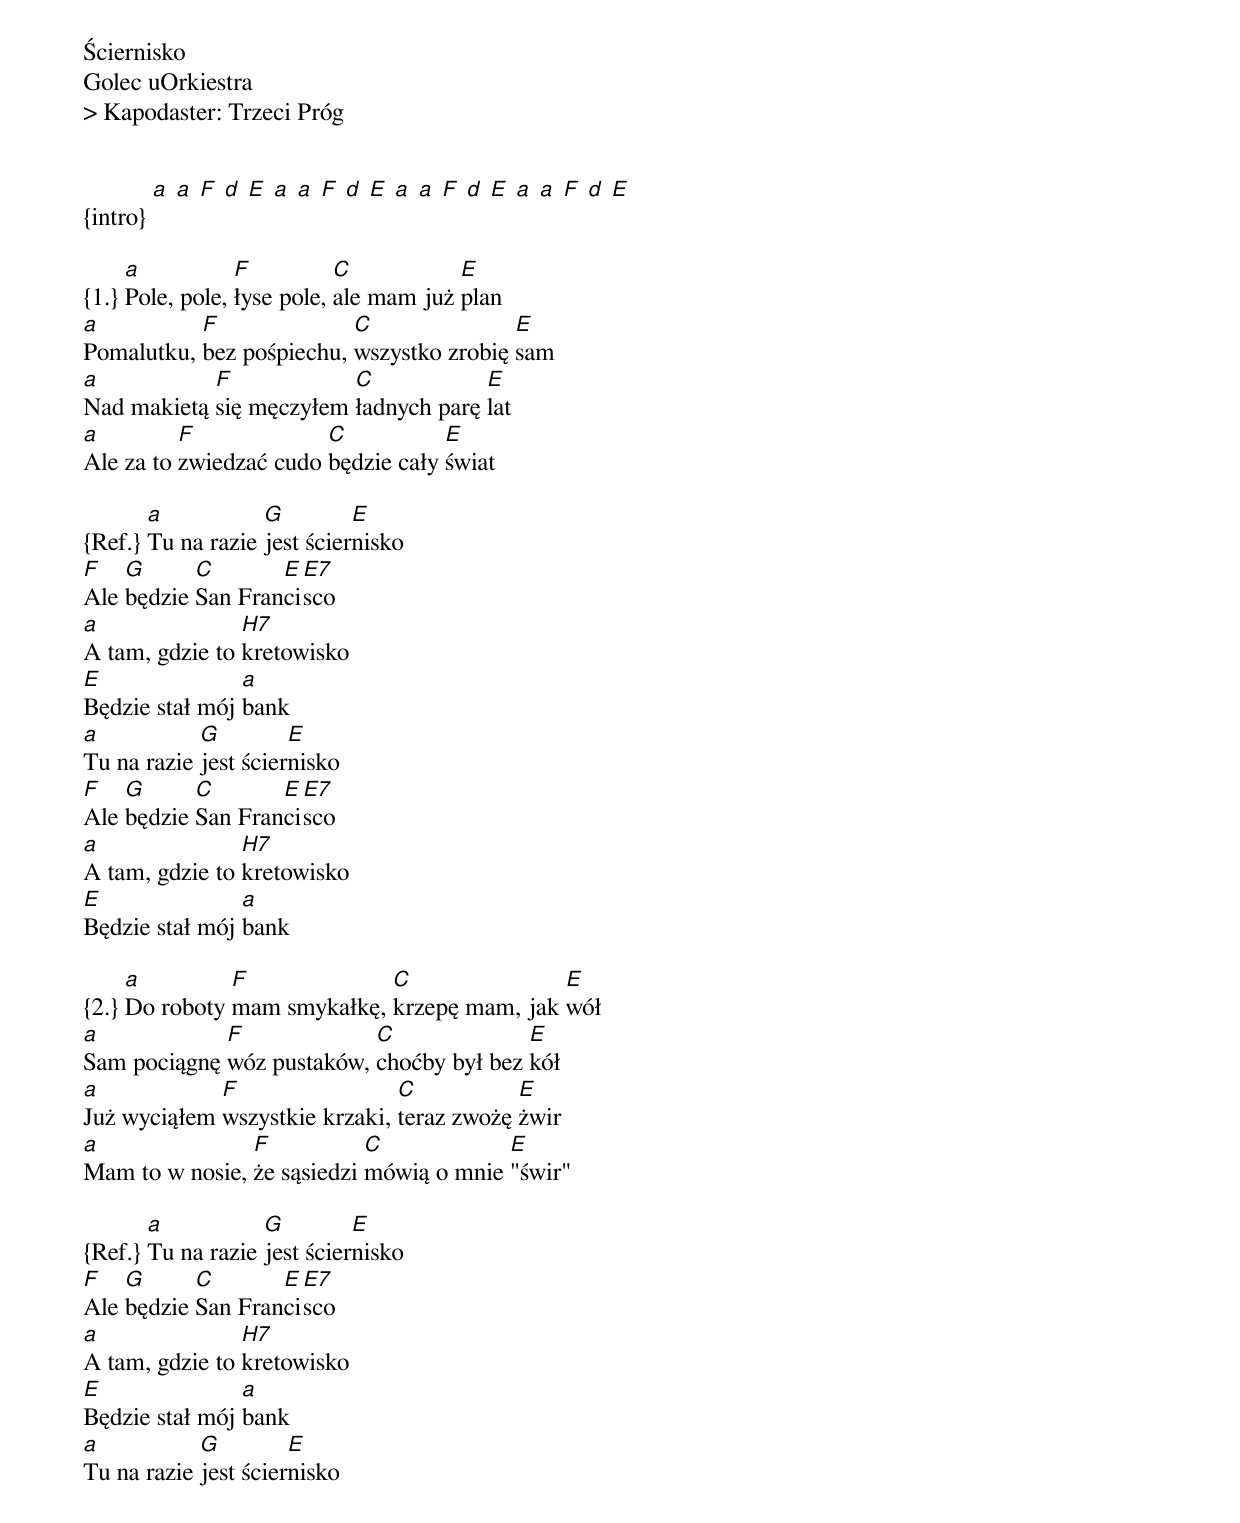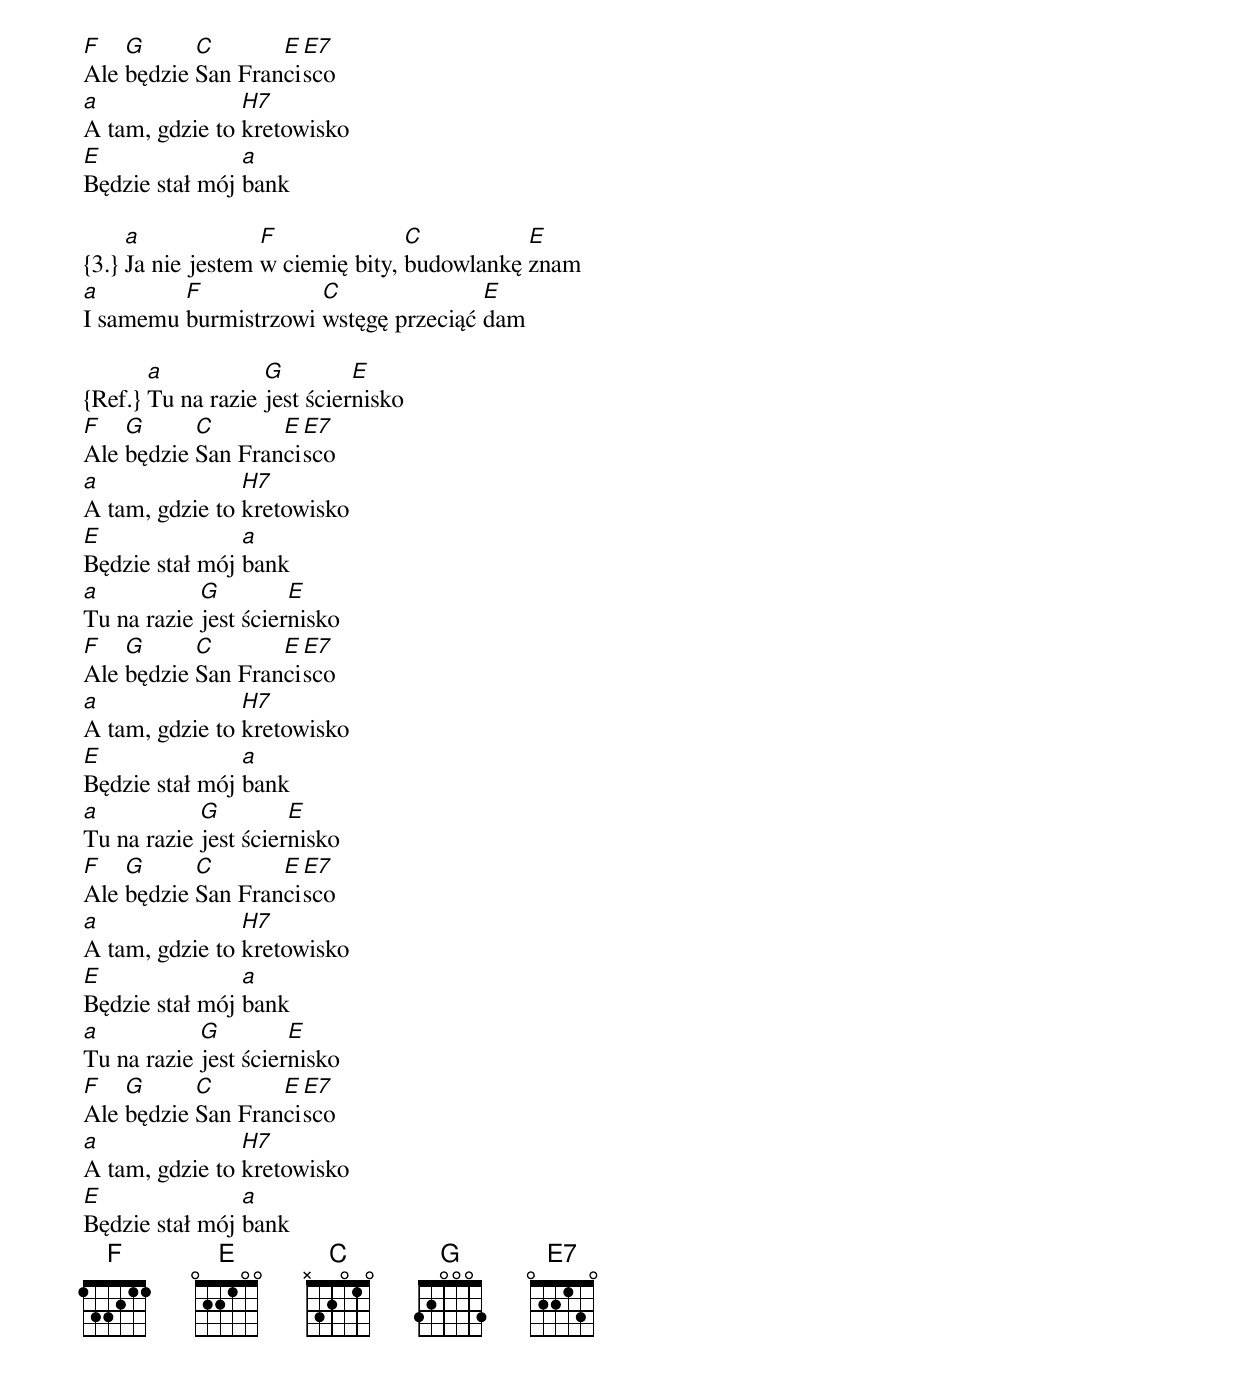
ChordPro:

Ściernisko
Golec uOrkiestra
> Kapodaster: Trzeci Próg


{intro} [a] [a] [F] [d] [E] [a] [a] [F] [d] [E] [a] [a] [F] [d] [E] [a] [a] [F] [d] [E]

{1.} [a]Pole, pole, [F]łyse pole, [C]ale mam już [E]plan
[a]Pomalutku, [F]bez pośpiechu, [C]wszystko zrobię [E]sam
[a]Nad makietą [F]się męczyłem [C]ładnych parę [E]lat
[a]Ale za to [F]zwiedzać cudo [C]będzie cały [E]świat

{Ref.} [a]Tu na razie [G]jest ścier[E]nisko
[F]Ale [G]będzie [C]San Fran[E]ci[E7]sco
[a]A tam, gdzie to [H7]kretowisko
[E]Będzie stał mój [a]bank
[a]Tu na razie [G]jest ścier[E]nisko
[F]Ale [G]będzie [C]San Fran[E]ci[E7]sco
[a]A tam, gdzie to [H7]kretowisko
[E]Będzie stał mój [a]bank

{2.} [a]Do roboty [F]mam smykałkę, [C]krzepę mam, jak [E]wół
[a]Sam pociągnę [F]wóz pustaków, [C]choćby był bez [E]kół
[a]Już wyciąłem [F]wszystkie krzaki, [C]teraz zwożę [E]żwir
[a]Mam to w nosie, [F]że sąsiedzi [C]mówią o mnie [E]"świr"

{Ref.} [a]Tu na razie [G]jest ścier[E]nisko
[F]Ale [G]będzie [C]San Fran[E]ci[E7]sco
[a]A tam, gdzie to [H7]kretowisko
[E]Będzie stał mój [a]bank
[a]Tu na razie [G]jest ścier[E]nisko
[F]Ale [G]będzie [C]San Fran[E]ci[E7]sco
[a]A tam, gdzie to [H7]kretowisko
[E]Będzie stał mój [a]bank

{3.} [a]Ja nie jestem [F]w ciemię bity, [C]budowlankę [E]znam
[a]I samemu [F]burmistrzowi [C]wstęgę przeciąć [E]dam

{Ref.} [a]Tu na razie [G]jest ścier[E]nisko
[F]Ale [G]będzie [C]San Fran[E]ci[E7]sco
[a]A tam, gdzie to [H7]kretowisko
[E]Będzie stał mój [a]bank
[a]Tu na razie [G]jest ścier[E]nisko
[F]Ale [G]będzie [C]San Fran[E]ci[E7]sco
[a]A tam, gdzie to [H7]kretowisko
[E]Będzie stał mój [a]bank
[a]Tu na razie [G]jest ścier[E]nisko
[F]Ale [G]będzie [C]San Fran[E]ci[E7]sco
[a]A tam, gdzie to [H7]kretowisko
[E]Będzie stał mój [a]bank
[a]Tu na razie [G]jest ścier[E]nisko
[F]Ale [G]będzie [C]San Fran[E]ci[E7]sco
[a]A tam, gdzie to [H7]kretowisko
[E]Będzie stał mój [a]bank
